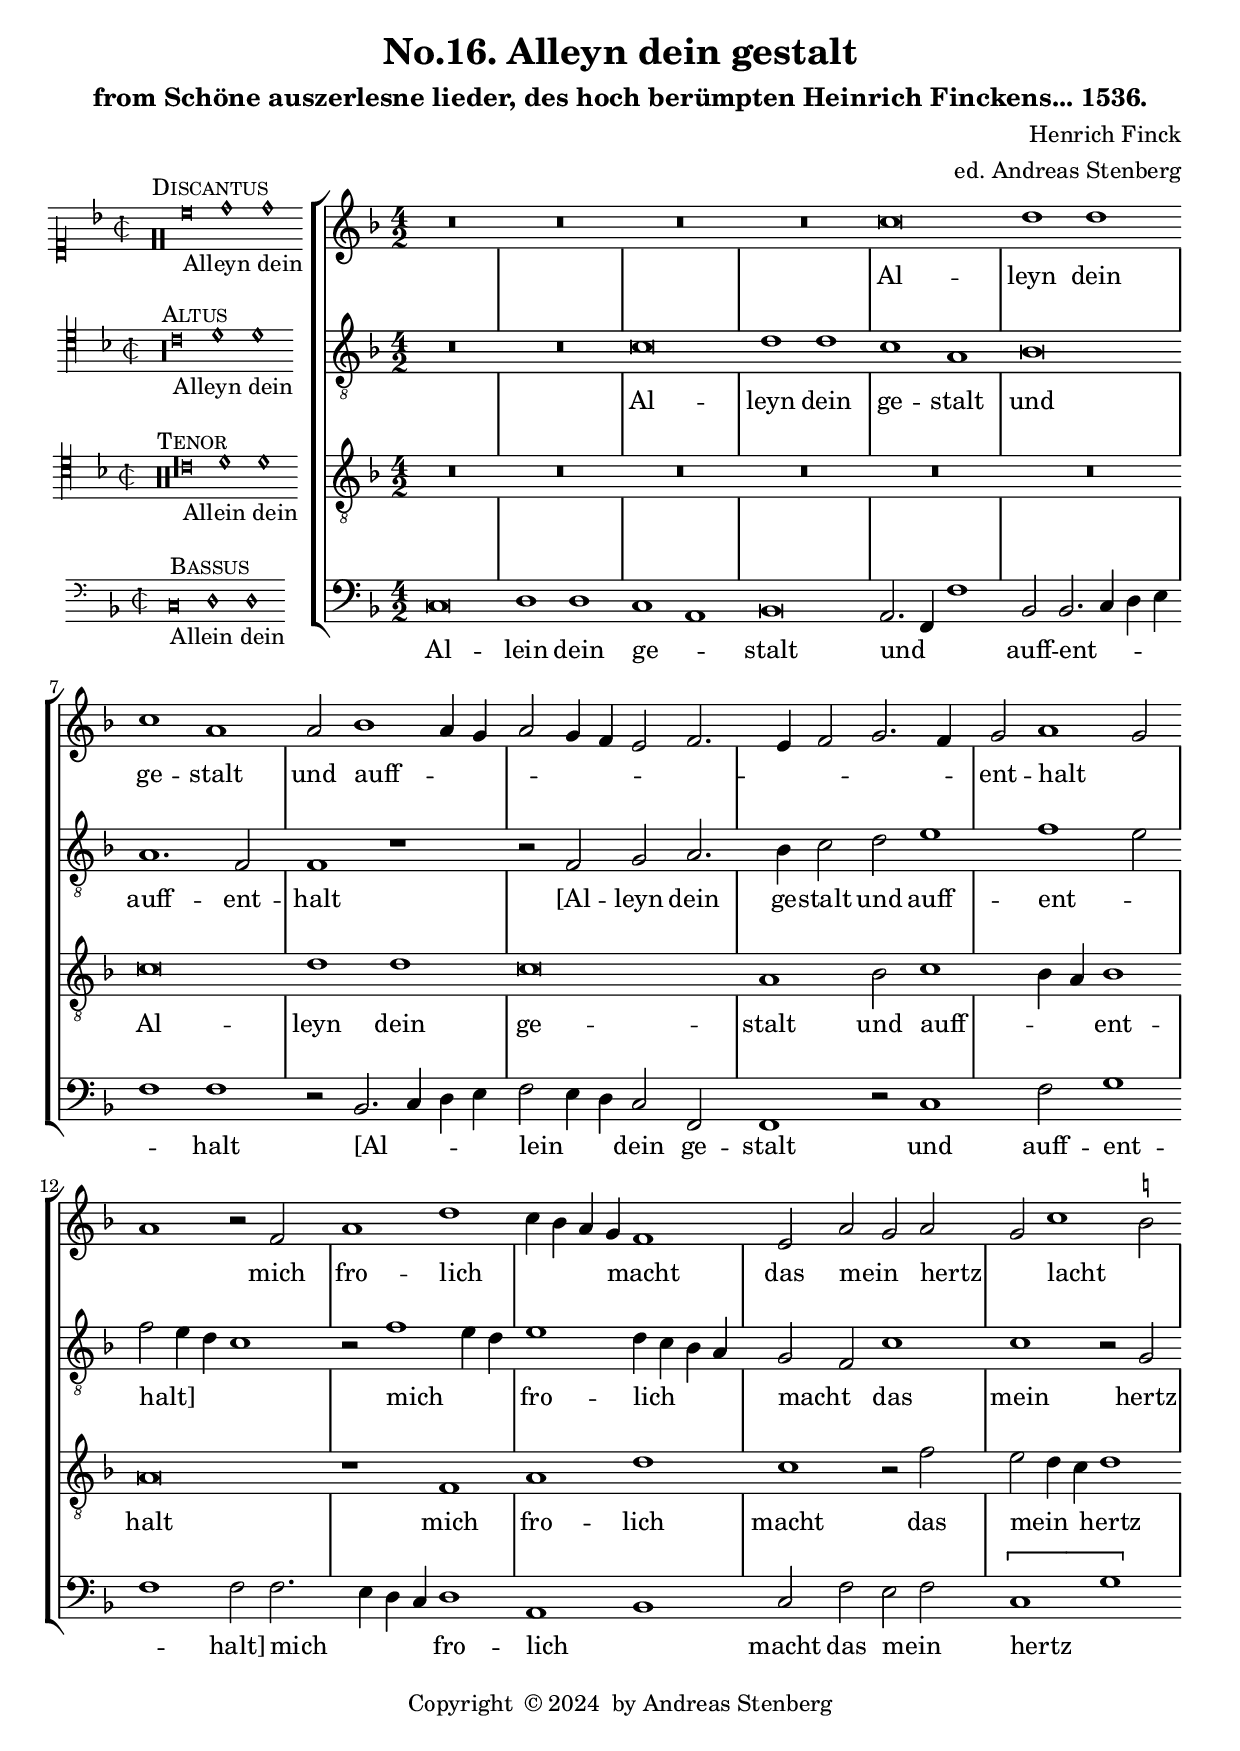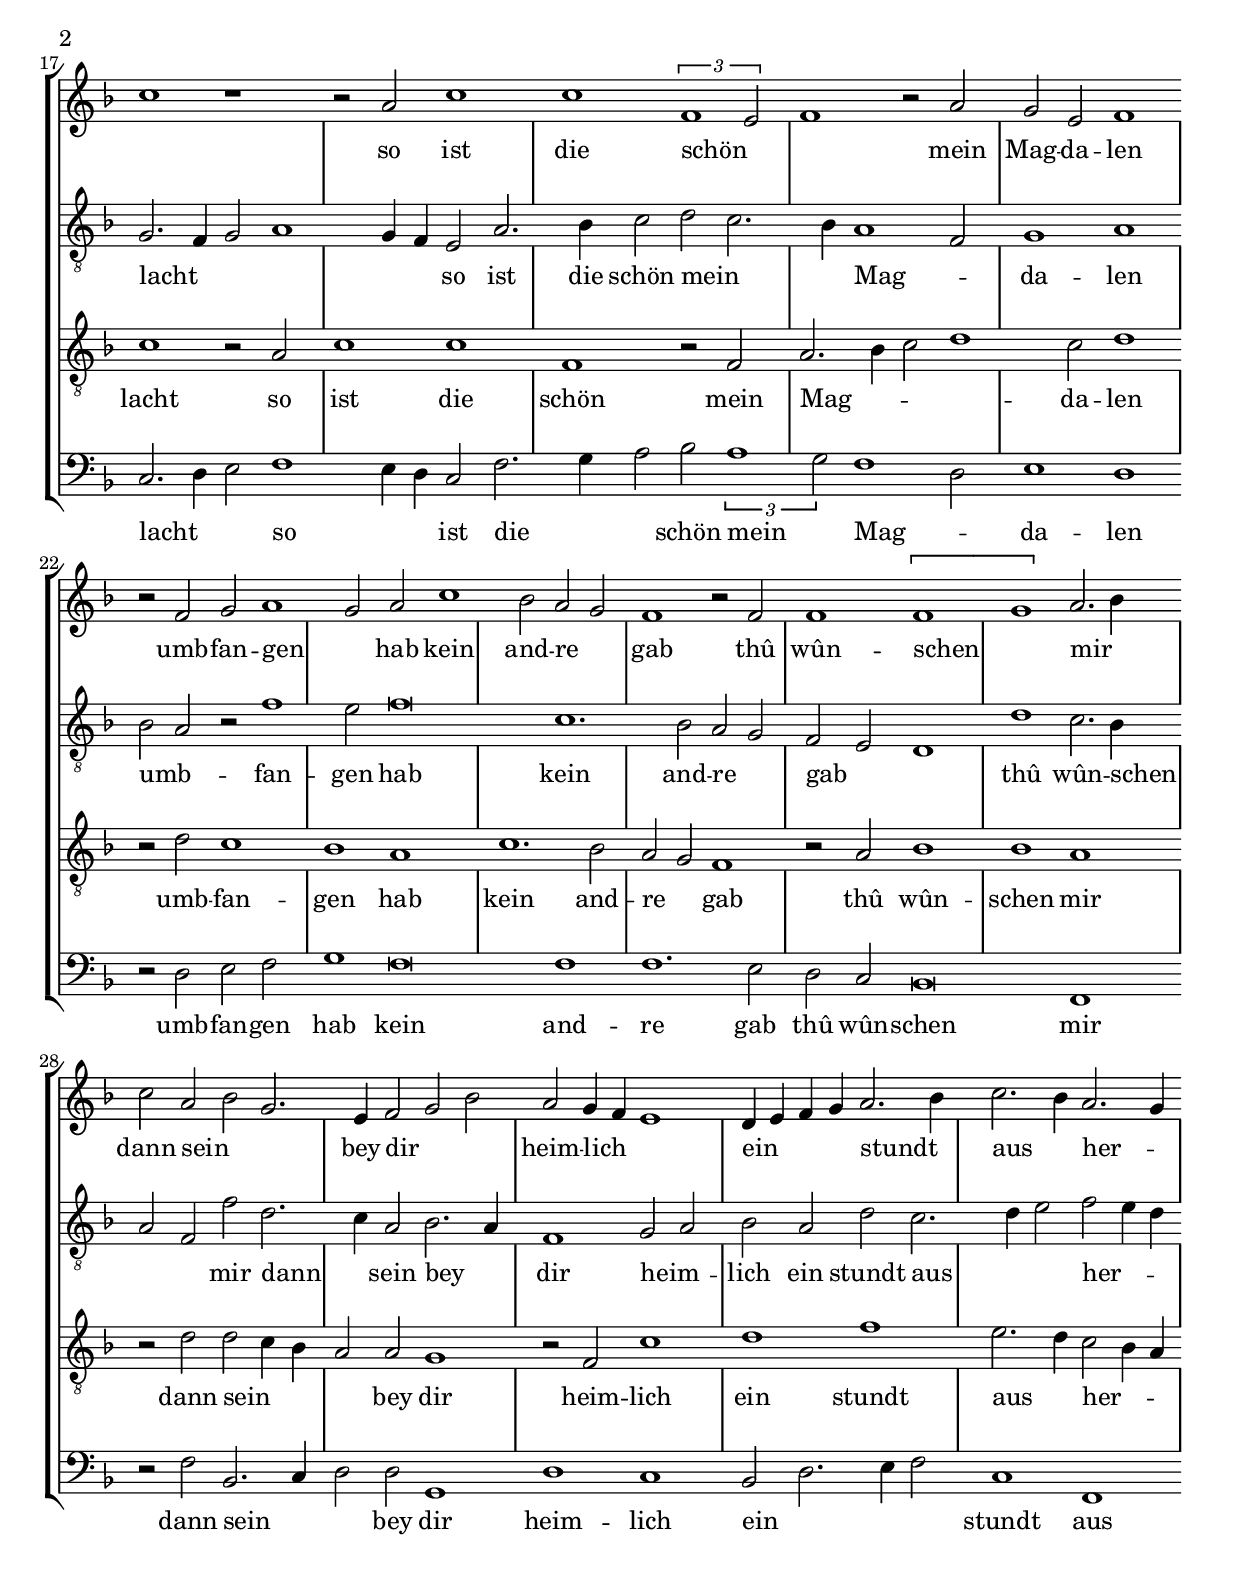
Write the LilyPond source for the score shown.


%%%%%%%%%%%%%%%%%%%%%%%%%%%%%%%%%%%%%%%%%%%%%%%%%%%%%%%%%%%%%%%%%%%
% This is a template based on the usual four part choir templater %
% where the voices have common lyrics at the the start but split  %
% to separate lyrics after a while.				  %
% This template is modyfied by AS from the one in the lilypond    %
% documentation.						  %
% This template is to be used for instance for fairly simple      %
% settings where the stanzas are set homophonicaly but twhere the %
% Chorus contains polyphony that require separate underlay for    %
% the different voices.						  %
%%%%%%%%%%%%%%%%%%%%%%%%%%%%%%%%%%%%%%%%%%%%%%%%%%%%%%%%%%%%%%%%%%%
\version "2.18.0"
\include "deutsch.ly"
#(append! supported-clefs '(("mensural-f3" . ("clefs.mensural.f" 0 0))))
#(append! supported-clefs '(("mensural-f1" . ("clefs.mensural.f" 4 0))))
#(append! supported-clefs '(("mensural-f2" . ("clefs.mensural.f" -2 0))))
#(append! supported-clefs '(("petrucci-g3" . ("clefs.petrucci.g" 0 1))))
#(append! supported-clefs '(("petrucci-c5" . ("clefs.petrucci.g" 5 5))))
ficta = \once \set suggestAccidentals =##t

\header {
  title = \markup {
    \center-column {
      "No.16. Alleyn dein gestalt"
      \vspace #0.5
    }
  }
  subtitle = "from Schöne auszerlesne lieder, des hoch berümpten Heinrich Finckens... 1536."
  composer = "Henrich Finck"
  arranger = "ed. Andreas Stenberg"
  poet = ""
  meter =""
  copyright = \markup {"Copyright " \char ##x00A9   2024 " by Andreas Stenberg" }
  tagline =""
}
global = {
  \key f \major
}

sopMusic = \relative c' {

  \set Score.tempoHideNote = ##t
  \tempo 1 = 86
  \time 4/2
  \set Timing.measureLength = #(ly:make-moment 4/2)
  \override Staff.BarLine.transparent = ##t
  R\breve*4
  c'\breve
  d1 d1
  c1 a1
  a2 b1\melisma a4 g4
  a2 g4 f4 e2 f2.
  e4 f2 g2. f4\melismaEnd
  g2 a1\melisma g2 
  a1\melismaEnd r2 f2
  a1
  
  d1\melisma
  c4 b4 a4 g4\melismaEnd f1
  e2 a2\melisma g2\melismaEnd a2\melisma 
  g2\melismaEnd c1\melisma \ficta h2
  c1\melismaEnd r1
  r2 a2
  c1 c1 
  \times 2/3 { f,1\melisma e2 } f1\melismaEnd
  r2 a2 g2 e2 
  f1 r2 f2 
  g2 a1\melisma g2\melismaEnd
  
  a2 c1 b2
  a2\melisma g2\melismaEnd f1
  r2 f2 f1
  \[f1\melisma g1\melismaEnd\]
  a2.\melisma b4\melismaEnd c2 a2\melisma
  b2 g2.\melismaEnd e4 f2\melisma
  g2 b2\melismaEnd a2 g4\melisma f4
  e1\melismaEnd d4\melisma e4 f4 g4\melismaEnd
  a2.\melisma b4\melismaEnd c2.\melisma b4\melismaEnd
  a2.\melisma g4 f4 e4 f1\melismaEnd e2
  \cadenzaOn
  f\longa
 \revert Staff.BarLine.transparent
  \bar "||"
  \cadenzaOff
}
sopWords = \lyricmode {
  Al -- leyn dein ge -- stalt und auff -- ent -- halt 
  mich fro -- lich macht 
  das mein hertz lacht 
  so ist die schön 
  mein Mag -- da -- len
  umb -- fan -- gen hab 
  kein and -- re gab
  thû wûn -- schen mir 
  dann sein bey dir
  heim -- lich ein stundt 
  aus her -- tzen gier
}
sopWordsII = \lyricmode {

}
altoMusic = \relative c' {
  \clef "G_8"
  \override Staff.BarLine.transparent = ##t
  R\breve*2
  c\breve
  d1 d1
  c1 a1
  b\breve
  a1. f2
  f1 r1
  r2 f2 g2 a2.
  b4 c2 d2 e1
  f1\melisma e2\melismaEnd f2\melisma e4 d4
  
  c1\melismaEnd 
  r2 f1\melisma  e4 d4\melismaEnd 
  e1 d4\melisma c4 b4 a4\melismaEnd 
  g2\melisma f2 \melismaEnd c'1
  c1 r2 g2 
  g2.\melisma f4 g2\melisma a1\melisma 
  g4 f4\melismaEnd e2 a2. 
  b4 c2 d2\melisma c2. 
  b4\melismaEnd a1\melisma f2\melismaEnd
  
  g1  a1 
  b2\melisma a2\melismaEnd r2 f'1 
  e2 f\breve
  c1.
  b2 a2\melisma g2\melismaEnd 
  f2\melisma e2 d1\melismaEnd
  d'1 c2. b4\melisma 
  a2 f2\melismaEnd f'2 d2.\melisma
  c4\melismaEnd a2 b2.\melisma a4\melismaEnd
  f1 g2\melisma a2\melismaEnd
  
  b2 a2 d2 c2.\melisma 
  d4 e2\melismaEnd f2\melisma e4 d4\melismaEnd
  c2\melisma b2 c1\melismaEnd
  c\longa
  
  \revert Staff.BarLine.transparent
}
altoWords = \lyricmode {
  Al -- leyn dein ge -- stalt und auff -- ent -- halt 
  [Al -- leyn dein ge -- stalt und auff -- ent -- halt]
  mich fro -- lich macht 
  das mein hertz lacht 
  so ist die schön 
  mein Mag -- da -- len
  umb -- fan -- gen hab 
  kein and -- re gab
  thû wûn -- schen mir 
  dann sein bey dir
  heim -- lich ein stundt 
  aus her -- tzen gier

}
altoWordsII = \lyricmode {
}
tenorMusic = \relative c {
  \clef "G_8"
  \override Staff.BarLine.transparent = ##t
   R\breve*6
   c'\breve
   d1 d1
   c\breve
   a1 b2 c1\melisma 
   b4 a4\melismaEnd b1
   a\breve
   r1 f1
   a1 d1
   c1 r2 f2
   e2\melisma d4 c4\melismaEnd d1
   c1 r2
   
   a2
   c1 c1
   f,1 r2 f2
   a2.\melisma b4 c2 d1\melismaEnd
   c2 d1
   r2 d2 c1
   b1 a1
   c1. b2
   a2\melisma g2\melismaEnd f1
   r2 a2 b1
   b1 a1
   r2
   
   d2 d2\melisma c4 b4
   a2\melismaEnd a2 g1
   r2 f2 c'1
   d1 f1
   e2.\melisma d4\melismaEnd c2\melisma b4 a4 \melismaEnd
   g2\melisma f2 g1\melismaEnd
   f\longa
 \revert Staff.BarLine.transparent
}
tenorWords = \lyricmode {
Al -- leyn dein ge -- stalt und auff -- ent -- halt 
  mich fro -- lich macht 
  das mein hertz lacht 
  so ist die schön 
  mein Mag -- da -- len
  umb -- fan -- gen hab 
  kein and -- re gab
  thû wûn -- schen mir 
  dann sein bey dir
  heim -- lich ein stundt 
  aus her -- tzen gier
}
tenorWordsII = \lyricmode {
}
bassMusic = \relative c {
  \override Staff.BarLine.transparent = ##t
  c\breve
  d1 d1
  c1\melisma a1\melismaEnd
  b\breve
  a2.\melisma f4 f'1\melismaEnd b,2
  b2.\melisma c4 d4 e4 
  f1\melismaEnd f1
  r2 b,2.\melisma c4 d4 e4\melismaEnd
  f2\melisma e4 d4\melismaEnd c2 f,2
  f1 r2
  
  c'1 
  f2 g1\melisma
  f1\melismaEnd f2 f2.\melisma
  e4 d4 c4\melismaEnd d1
  a1\melisma b1\melismaEnd
  c2 f2 e2\melisma f2\melismaEnd
  \[c1\melisma g'1\melismaEnd\] 
  c,2.\melisma d4 e2\melismaEnd f1\melisma
  e4 d4\melismaEnd c2 f2.\melisma
  g4 a2\melismaEnd b2
  
  \times 2/3 { a1\melisma 
  g2\melismaEnd } f1\melisma d2\melismaEnd
  e1 d1
  r2 d2 e2 f2
  g1 f\breve
  f1
  f1. e2 
  d2 c2 b\breve
  f1 r2 f'2
  b,2.\melisma c4 d2\melismaEnd d2
  g,1
  
  d'1 c1
  b2\melisma d2. e4 f2\melismaEnd
  c1 f,1
  c'2\melisma d2\melismaEnd c1
  f,\longa
  \revert Staff.BarLine.transparent
}
bassWords = \lyricmode {
  Al -- lein dein ge -- stalt und auff -- ent -- halt 
  [Al -- lein dein ge -- stalt und auff -- ent -- halt]
  mich fro -- lich macht 
  das mein hertz lacht 
  so ist die schön 
  mein Mag -- da -- len
  umb -- fan -- gen hab 
  kein and -- re gab
  thû wûn -- schen mir 
  dann sein bey dir
  heim -- lich ein stundt 
  aus her -- tzen gier
}
bassWordsII = \lyricmode {
}
incipitDiscantus = \markup {
  \score {
    {
      %      \set Staff.instrumentName = #"Tenor "
      \override NoteHead.style = #'petrucci
      \override Rest.style = #'neomensural
      \override Staff.TimeSignature.style = #'mensural
      \cadenzaOn
      \clef "petrucci-c1"
      \key f \major
      \time 2/2

      e'\maxima\rest ^\markup { \smallCaps"Discantus"}
      c''\breve_"Alleyn dein"
      d''1 d''1
    }
    \layout {
      \context {
        \Voice
        \remove "Ligature_bracket_engraver"
        \consists "Mensural_ligature_engraver"
      }
      line-width = 4.5\cm
    }
  }
}


incipitAltus = \markup {
  \score {
    {
      %      \set Staff.instrumentName = #"Tenor "
      \override NoteHead.style = #'petrucci
      \override Rest.style = #'neomensural
      \override Staff.TimeSignature.style = #'mensural
      \cadenzaOn
      \clef "petrucci-c4"
      \key f \major
      \time 2/2
      r\longa^\markup \smallCaps"Altus"
      c'\breve_"Alleyn dein"
      d'1 d'1
    }
    \layout {
      \context {
        \Voice
        \remove "Ligature_bracket_engraver"
        \consists "Mensural_ligature_engraver"
      }
      line-width = 4.5\cm
    }
  }
}


incipitTenor = \markup {
  \score {
    {
      %      \set Staff.instrumentName = #"Tenor "
      \override NoteHead.style = #'petrucci
      \override Rest.style = #'neomensural
      \override Staff.TimeSignature.style = #'mensural
      \cadenzaOn
      \clef "petrucci-c4"
      \key f \major
      \time 2/2
      a\maxima \rest ^\markup \smallCaps"Tenor"
      c'\longa \rest c'\breve_"Allein dein"
      d'1 d'1
    }
    \layout {
      \context {
        \Voice
        \remove "Ligature_bracket_engraver"
        \consists "Mensural_ligature_engraver"
      }
      line-width = 5.0\cm
    }
  }
}
#(append! supported-clefs '(("mensural-f3" . ("clefs.mensural.f" 0 0))))

incipitBassus = \markup {
  \score {
    {
      %      \set Staff.instrumentName = #"Tenor "
      \override NoteHead.style = #'petrucci
      \override Rest.style = #'neomensural
      \override Staff.TimeSignature.style = #'mensural
      \cadenzaOn
      \clef "mensural-f"
      \key f \major
      \time 2/2
      c\breve^\markup \smallCaps"Bassus"
       _"Allein dein"
       d1 d1

    }
    \layout {
      \context {
        \Voice
        \remove "Ligature_bracket_engraver"
        \consists "Mensural_ligature_engraver"
      }
      line-width = 4.5\cm
    }
  }
}


\score {
  <<
    \new StaffGroup \with {
      \override VerticalAxisGroup.staff-staff-spacing = #'((basic-distance . 12))
    } <<
      \new Staff = treble <<
        \set Staff.instrumentName = \incipitDiscantus
        \new Voice = "sopranos" {
          \set  Staff.midiInstrument ="choir aahs"
          %	\voiceOne
          << \global \sopMusic >>
        }
      >>
      \new Lyrics = sopranos { s1 }
      \new AltLyrics = sopranosII { s1}
      \new Staff = "medius" <<
        \set Staff.instrumentName = \incipitAltus

        \new Voice = "altos" {
          %	\voiceTwo
          \set  Staff.midiInstrument ="choir aahs"
          << \global \altoMusic >>
        }
      >>

      \new Lyrics = "altos" { s1 }
      \new AltLyrics = "altosII" { s1 }
      
      \new Staff = tenors <<
        \set Staff.instrumentName = \incipitTenor

        \clef "treble"
        \new Voice = "tenors" {
          \set  Staff.midiInstrument ="choir aahs"
          %	\voiceOne
          << \global \tenorMusic >>
        }
      >>
      \new Lyrics = "tenors" { s1 }
      \new AltLyrics = "tenorsII" { s1 }

      \new Staff ="basses" {
        \set Staff.instrumentName = \incipitBassus

        \new Voice = "basses" {
          \set  Staff.midiInstrument ="choir aahs"
          \clef "bass"
          %	\voiceTwo
          << \global \bassMusic >>
        }
      }
    >>
    \new Lyrics = basses { s1 }
    \new AltLyrics = bassesII { s1 }

    \context Lyrics = sopranos \lyricsto sopranos \sopWords
    \context AltLyrics = sopranosII \lyricsto sopranos \sopWordsII
    \context Lyrics = altos \lyricsto altos \altoWords
    \context AltLyrics = altosII \lyricsto altos \altoWordsII
    \context Lyrics = tenors \lyricsto tenors \tenorWords
    \context AltLyrics = tenorsII \lyricsto tenors \tenorWordsII
    \context Lyrics = basses \lyricsto basses \bassWords
    \context AltLyrics = bassesII \lyricsto basses \bassWordsII
  >>
  \layout {
      \context {
    \Lyrics
    \name AltLyrics
    \alias Lyrics
    \override StanzaNumber.font-series = #'medium
    \override LyricText.font-shape = #'italic
    \override LyricText.color = #(x11-color 'grey20)
  }
  \context {
    \StaffGroup
    \accepts AltLyrics
  }

    \context {
      \Score
      % no bars in staves
      %      \override BarLine.transparent = ##t

    }
    % the next three instructions keep the lyrics between the bar lines
    \context {
      \Lyrics
      \consists "Bar_engraver"
      \override BarLine.transparent = ##t
    }
    \context {
      \StaffGroup
      \consists "Separating_line_group_engraver"
    }
    \context {
      \Voice
      % no slurs
      \override Slur.transparent = ##t
      % Comment in the below "\remove" command to allow line
      % breaking also at those barlines where a note overlaps
      % into the next bar.  The command is commented out in this
      % short example score, but especially for large scores, you
      % will typically yield better line breaking and thus improve
      % overall spacing if you comment in the following command.
      %\remove "Forbid_line_break_engraver"
    }
    indent = 4.5\cm
  }

}
\score {
  <<
    \new StaffGroup <<
      \new Staff = treble <<
        \set Staff.instrumentName = \incipitDiscantus
        \new Voice = "sopranos" {
          \set  Staff.midiInstrument ="choir aahs"
          %	\voiceOne
          << \global \sopMusic >>
        }
      >>
      \new Lyrics = sopranos { s1 }

      \new Staff = "medius" <<
        \set Staff.instrumentName = \incipitAltus

        \new Voice = "altos" {
          %	\voiceTwo
          \set  Staff.midiInstrument ="choir aahs"
          << \global \altoMusic >>
        }
      >>

      \new Lyrics = "altos" { s1 }
      \new Staff = tenors <<
        \set Staff.instrumentName = \incipitTenor

        \clef "treble"
        \new Voice = "tenors" {
          \set  Staff.midiInstrument ="choir aahs"
          %	\voiceOne
          << \global \tenorMusic >>
        }
      >>
      \new Lyrics = "tenors" { s1 }

      \new Staff ="basses" {
        \set Staff.instrumentName = \incipitBassus

        \new Voice = "basses" {
          \set  Staff.midiInstrument ="choir aahs"
          \clef "G_8"
          %	\voiceTwo
          << \global \bassMusic >>
        }
      }
    >>
    \new Lyrics = basses { s1 }

    \context Lyrics = sopranos \lyricsto sopranos \sopWords
    \context Lyrics = altos \lyricsto altos \altoWords
    \context Lyrics = tenors \lyricsto tenors \tenorWords
    \context Lyrics = basses \lyricsto basses \bassWords
  >>
  \midi {}
}

%\pageBreak
\markup {
  \column {
    \fill-line {
      \null
      \column {
        "Den danck nim an/"
        "noch bitt ich schon/"
        "auff guet gelaub/"
        "mich nit beraub/"
        "dein lieb und gunst/"
        "nit sey umsunst/"
        "die lieb und freyde/"
        "fûrwar ich meid/"
        "all welt umb dich/"
        "glaub sicherlich/"
        "ich bleyb der dein"
        "stet ewiglich."
      }
      \null
      \column {
        "Die Magdalen"
        "ist also schön/"
        "im hertzen mein/"
        "ja solt ich sein/"
        "ein einigs ma"
        "ich wolt an zal/"
        "mein lieb gen jr/"
        "alls rechter gir/"
        "erzelen thon/"
        "an abelon/"
        "bleyb ich jr stetz"
        "gantz unterthan."
      }
      \null
    }
  }
}
\paper {
  ragged-bottom = ##t
  ragged-last-bottom = ##t
  ragged-last = ##t
}

%{
convert-ly.py (GNU LilyPond) 2.18.2  convert-ly.py: Processing `'...
Applying conversion: 2.15.7, 2.15.9, 2.15.10, 2.15.16, 2.15.17,
2.15.18, 2.15.19, 2.15.20, 2.15.25, 2.15.32, 2.15.39, 2.15.40,
2.15.42, 2.15.43, 2.16.0, 2.17.0, 2.17.4, 2.17.5, 2.17.6, 2.17.11,
2.17.14, 2.17.15, 2.17.18, 2.17.19, 2.17.20, 2.17.25, 2.17.27,
2.17.29, 2.17.97, 2.18.0
%}
